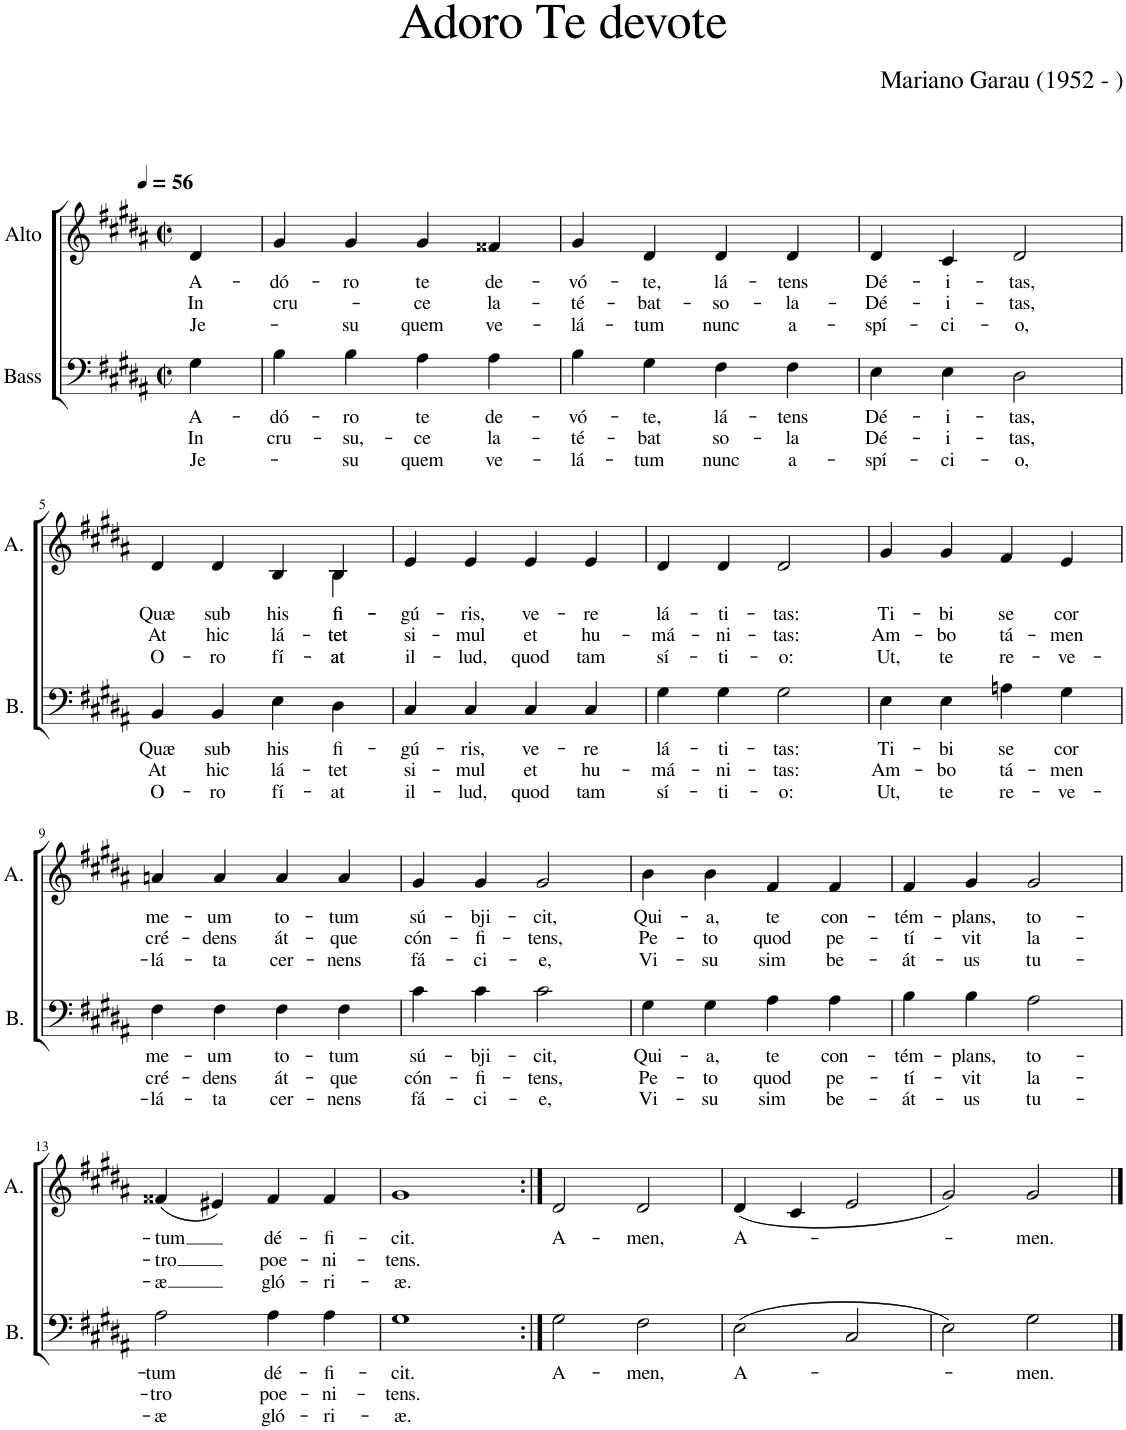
**kern	**text	**text	**text	**kern	**text	**text	**text
*part2	*part2	*part2	*part2	*part1	*part1	*part1	*part1
*staff2	*staff2	*staff2	*staff2	*staff1	*staff1	*staff1	*staff1
*I"Bass	*	*	*	*I"Alto	*	*	*
*I'B.	*	*	*	*I'A.	*	*	*
*clefF4	*	*	*	*clefG2	*	*	*
*k[f#c#g#d#a#]	*	*	*	*k[f#c#g#d#a#]	*	*	*
*M2/2	*	*	*	*M2/2	*	*	*
*met(c|)	*	*	*	*met(c|)	*	*	*
*MM56	*	*	*	*MM56	*	*	*
=1	=1	=1	=1	=1	=1	=1	=1
!	!LO:LY:b	!LO:LY:b	!LO:LY:b	!	!LO:LY:b	!LO:LY:b	!LO:LY:b
4G#\	A-	In	Je-	4d#/	A-	In	Je-
=2	=2	=2	=2	=2	=2	=2	=2
!	!LO:LY:b	!LO:LY:b	!	!	!LO:LY:b	!LO:LY:b	!
4B\	-dó-	cru-	.	4g#/	-dó-	cru-	.
!	!LO:LY:b	!LO:LY:b	!LO:LY:b	!	!LO:LY:b	!	!LO:LY:b
4B\	-ro	-su,-	-su	4g#/	-ro	.	-su
!	!LO:LY:b	!LO:LY:b	!LO:LY:b	!	!LO:LY:b	!LO:LY:b	!LO:LY:b
4A#\	te	-ce	quem	4g#/	te	-ce	quem
!	!LO:LY:b	!LO:LY:b	!LO:LY:b	!	!LO:LY:b	!LO:LY:b	!LO:LY:b
4A#\	de-	la-	ve-	4f##X/	de-	la-	ve-
=3	=3	=3	=3	=3	=3	=3	=3
!	!LO:LY:b	!LO:LY:b	!LO:LY:b	!	!LO:LY:b	!LO:LY:b	!LO:LY:b
4B\	-vó-	-té-	-lá-	4g#/	-vó-	-té-	-lá-
!	!LO:LY:b	!LO:LY:b	!LO:LY:b	!	!LO:LY:b	!LO:LY:b	!LO:LY:b
4G#\	-te,	-bat	-tum	4d#/	-te,	-bat-	-tum
!	!LO:LY:b	!LO:LY:b	!LO:LY:b	!	!LO:LY:b	!LO:LY:b	!LO:LY:b
4F#\	lá-	so-	nunc	4d#/	lá-	-so-	nunc
!	!LO:LY:b	!LO:LY:b	!LO:LY:b	!	!LO:LY:b	!LO:LY:b	!LO:LY:b
4F#\	-tens	-la	a-	4d#/	-tens	-la-	a-
=4	=4	=4	=4	=4	=4	=4	=4
!	!LO:LY:b	!LO:LY:b	!LO:LY:b	!	!LO:LY:b	!LO:LY:b	!LO:LY:b
4E\	Dé-	Dé-	-spí-	4d#/	Dé-	-Dé-	-spí-
!	!LO:LY:b	!LO:LY:b	!LO:LY:b	!	!LO:LY:b	!LO:LY:b	!LO:LY:b
4E\	-i-	-i-	-ci-	4c#/	-i-	-i-	-ci-
!	!LO:LY:b	!LO:LY:b	!LO:LY:b	!	!LO:LY:b	!LO:LY:b	!LO:LY:b
2D#\	-tas,	-tas,	-o,	2d#/	-tas,	-tas,	-o,
!!LO:LB:g=z
=5	=5	=5	=5	=5	=5	=5	=5
!	!LO:LY:b	!LO:LY:b	!LO:LY:b	!	!LO:LY:b	!LO:LY:b	!LO:LY:b
*	*	*	*	*^	*	*	*
4BB/	Quæ	At	O-	4d#/	2.ryy	Quæ	At	O-
!	!LO:LY:b	!LO:LY:b	!LO:LY:b	!	!	!LO:LY:b	!LO:LY:b	!LO:LY:b
4BB/	sub	hic	-ro	4d#/	.	sub	hic	-ro
!	!LO:LY:b	!LO:LY:b	!LO:LY:b	!	!	!LO:LY:b	!LO:LY:b	!LO:LY:b
4E\	his	lá-	fí-	4B/	.	his	lá-	fí-
!	!LO:LY:b	!LO:LY:b	!LO:LY:b	!	!	!LO:LY:b	!LO:LY:b	!LO:LY:b
!	!	!	!	!	!	!LO:LY:b	!LO:LY:b	!LO:LY:b
4D#\	fi-	-tet	-at	4B/	4B\	fi-	-tet	-at
=6	=6	=6	=6	=6	=6	=6	=6	=6
!	!LO:LY:b	!LO:LY:b	!LO:LY:b	!	!	!LO:LY:b	!LO:LY:b	!LO:LY:b
*	*	*	*	*v	*v	*	*	*
4C#/	-gú-	si-	il-	4e/	-gú-	si-	il-
!	!LO:LY:b	!LO:LY:b	!LO:LY:b	!	!LO:LY:b	!LO:LY:b	!LO:LY:b
4C#/	-ris,	-mul	-lud,	4e/	-ris,	-mul	-lud,
!	!LO:LY:b	!LO:LY:b	!LO:LY:b	!	!LO:LY:b	!LO:LY:b	!LO:LY:b
4C#/	ve-	et	quod	4e/	ve-	et	quod
!	!LO:LY:b	!LO:LY:b	!LO:LY:b	!	!LO:LY:b	!LO:LY:b	!LO:LY:b
4C#/	-re	hu-	tam	4e/	-re	hu-	tam
=7	=7	=7	=7	=7	=7	=7	=7
!	!LO:LY:b	!LO:LY:b	!LO:LY:b	!	!LO:LY:b	!LO:LY:b	!LO:LY:b
4G#\	lá-	-má-	sí-	4d#/	lá-	-má-	sí-
!	!LO:LY:b	!LO:LY:b	!LO:LY:b	!	!LO:LY:b	!LO:LY:b	!LO:LY:b
4G#\	-ti-	-ni-	-ti-	4d#/	-ti-	-ni-	-ti-
!	!LO:LY:b	!LO:LY:b	!LO:LY:b	!	!LO:LY:b	!LO:LY:b	!LO:LY:b
2G#\	-tas:	-tas:	-o:	2d#/	-tas:	-tas:	-o:
=8	=8	=8	=8	=8	=8	=8	=8
!	!LO:LY:b	!LO:LY:b	!LO:LY:b	!	!LO:LY:b	!LO:LY:b	!LO:LY:b
4E\	Ti-	Am-	Ut,	4g#/	Ti-	Am-	Ut,
!	!LO:LY:b	!LO:LY:b	!LO:LY:b	!	!LO:LY:b	!LO:LY:b	!LO:LY:b
4E\	-bi	-bo	te	4g#/	-bi	-bo	te
!	!LO:LY:b	!LO:LY:b	!LO:LY:b	!	!LO:LY:b	!LO:LY:b	!LO:LY:b
4An\	se	tá-	re-	4f#/	se	tá-	re-
!	!LO:LY:b	!LO:LY:b	!LO:LY:b	!	!LO:LY:b	!LO:LY:b	!LO:LY:b
4G#\	cor	-men	-ve-	4e/	cor	-men	-ve-
!!LO:LB:g=z
=9	=9	=9	=9	=9	=9	=9	=9
!	!LO:LY:b	!LO:LY:b	!LO:LY:b	!	!LO:LY:b	!LO:LY:b	!LO:LY:b
4F#\	me-	cré-	-lá-	4an/	me-	cré-	-lá-
!	!LO:LY:b	!LO:LY:b	!LO:LY:b	!	!LO:LY:b	!LO:LY:b	!LO:LY:b
4F#\	-um	-dens	-ta	4a/	-um	-dens	-ta
!	!LO:LY:b	!LO:LY:b	!LO:LY:b	!	!LO:LY:b	!LO:LY:b	!LO:LY:b
4F#\	to-	át-	cer-	4a/	to-	át-	cer-
!	!LO:LY:b	!LO:LY:b	!LO:LY:b	!	!LO:LY:b	!LO:LY:b	!LO:LY:b
4F#\	-tum	-que	-nens	4a/	-tum	-que	-nens
=10	=10	=10	=10	=10	=10	=10	=10
!	!LO:LY:b	!LO:LY:b	!LO:LY:b	!	!LO:LY:b	!LO:LY:b	!LO:LY:b
4c#\	sú-	cón-	fá-	4g#/	sú-	cón-	fá-
!	!LO:LY:b	!LO:LY:b	!LO:LY:b	!	!LO:LY:b	!LO:LY:b	!LO:LY:b
4c#\	-bji-	-fi-	-ci-	4g#/	-bji-	-fi-	-ci-
!	!LO:LY:b	!LO:LY:b	!LO:LY:b	!	!LO:LY:b	!LO:LY:b	!LO:LY:b
2c#\	-cit,	-tens,	-e,	2g#/	-cit,	-tens,	-e,
=11	=11	=11	=11	=11	=11	=11	=11
!	!LO:LY:b	!LO:LY:b	!LO:LY:b	!	!LO:LY:b	!LO:LY:b	!LO:LY:b
4G#\	Qui-	Pe-	Vi-	4b\	Qui-	Pe-	Vi-
!	!LO:LY:b	!LO:LY:b	!LO:LY:b	!	!LO:LY:b	!LO:LY:b	!LO:LY:b
4G#\	-a,	-to	-su	4b\	-a,	-to	-su
!	!LO:LY:b	!LO:LY:b	!LO:LY:b	!	!LO:LY:b	!LO:LY:b	!LO:LY:b
4A#\	te	quod	sim	4f#/	te	quod	sim
!	!LO:LY:b	!LO:LY:b	!LO:LY:b	!	!LO:LY:b	!LO:LY:b	!LO:LY:b
4A#\	con-	pe-	be-	4f#/	con-	pe-	be-
=12	=12	=12	=12	=12	=12	=12	=12
!	!LO:LY:b	!LO:LY:b	!LO:LY:b	!	!LO:LY:b	!LO:LY:b	!LO:LY:b
4B\	-tém-	-tí-	-át-	4f#/	-tém-	-tí-	-át-
!	!LO:LY:b	!LO:LY:b	!LO:LY:b	!	!LO:LY:b	!LO:LY:b	!LO:LY:b
4B\	-plans,	-vit	-us	4g#/	-plans,	-vit	-us
!	!LO:LY:b	!LO:LY:b	!LO:LY:b	!	!LO:LY:b	!LO:LY:b	!LO:LY:b
2A#\	to-	la-	-tu-	2g#/	to-	la-	-tu-
!!LO:LB:g=z
=13	=13	=13	=13	=13	=13	=13	=13
!	!LO:LY:b	!LO:LY:b	!LO:LY:b	!	!LO:LY:b	!LO:LY:b	!LO:LY:b
2A#\	-tum	-tro	-æ	(4f##X/	-tum	-tro	-æ
.	.	.	.	4e#X/)	.	.	.
!	!LO:LY:b	!LO:LY:b	!LO:LY:b	!	!LO:LY:b	!LO:LY:b	!LO:LY:b
4A#\	dé-	poe-	gló-	4f##/	dé-	poe-	gló-
!	!LO:LY:b	!LO:LY:b	!LO:LY:b	!	!LO:LY:b	!LO:LY:b	!LO:LY:b
4A#\	-fi-	-ni-	-ri-	4f##/	-fi-	-ni-	-ri-
=14	=14	=14	=14	=14	=14	=14	=14
!	!LO:LY:b	!LO:LY:b	!LO:LY:b	!	!LO:LY:b	!LO:LY:b	!LO:LY:b
1G#	-cit.	-tens.	-æ.	1g#	-cit.	-tens.	-æ.
=15:|!	=15:|!	=15:|!	=15:|!	=15:|!	=15:|!	=15:|!	=15:|!
!	!LO:LY:b	!	!	!	!LO:LY:b	!	!
2G#\	A-	.	.	2d#/	A-	.	.
!	!LO:LY:b	!	!	!	!LO:LY:b	!	!
2F#\	-men,	.	.	2d#/	-men,	.	.
=16	=16	=16	=16	=16	=16	=16	=16
!	!LO:LY:b	!	!	!	!LO:LY:b	!	!
(2E\	A-	.	.	(4d#/	A-	.	.
.	.	.	.	4c#/	.	.	.
2C#/	.	.	.	2e/	.	.	.
=17	=17	=17	=17	=17	=17	=17	=17
2E\)	.	.	.	2g#/)	.	.	.
!	!LO:LY:b	!	!	!	!LO:LY:b	!	!
2G#\	-men.	.	.	2g#/	-men.	.	.
==	==	==	==	==	==	==	==
*-	*-	*-	*-	*-	*-	*-	*-
